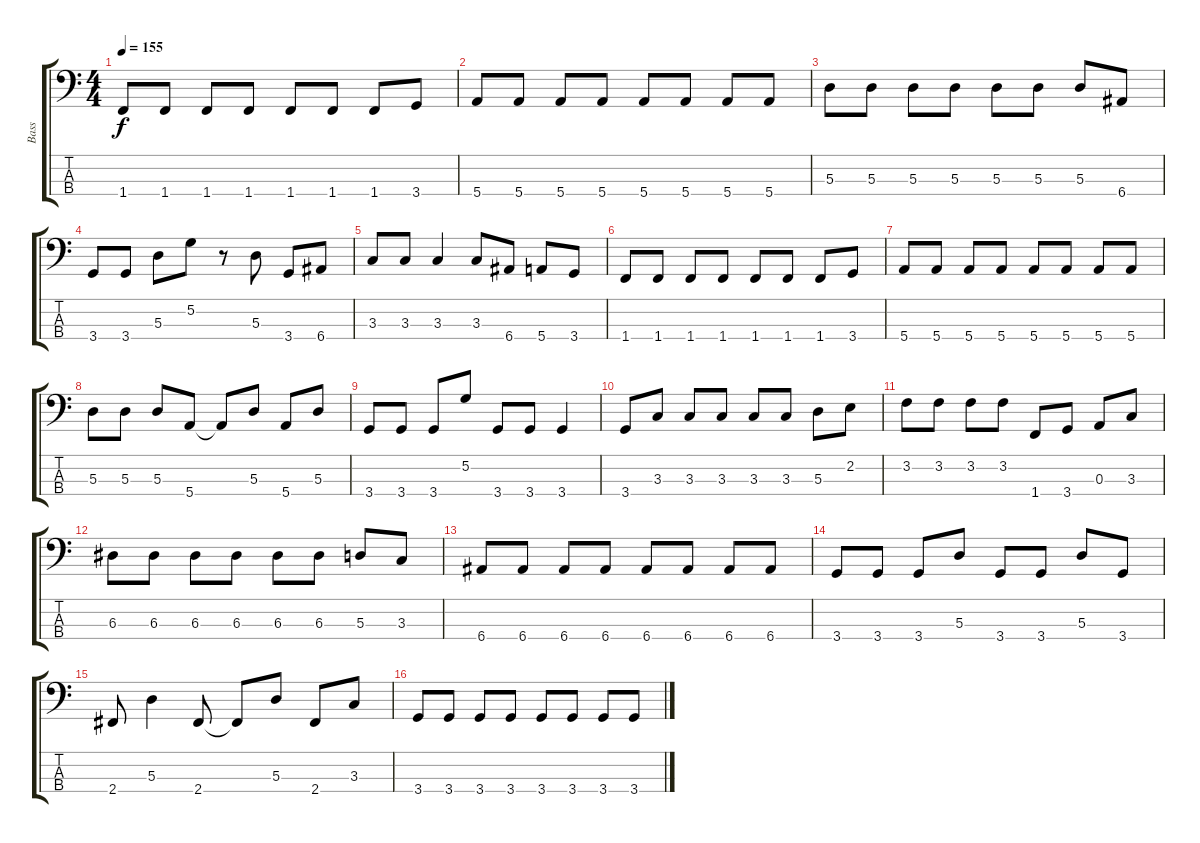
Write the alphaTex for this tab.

\track ("Bass" "Bass") {instrument acousticbass}
\staff {score tabs}
\tuning (G2 D2 A1 E1) {hide}
\ts (4 4)
\tempo 155
\clef f4
\ks c
1.4.8{dy f} 1.4.8 1.4.8 1.4.8 1.4.8 1.4.8 1.4.8 3.4.8 |
5.4.8 5.4.8 5.4.8 5.4.8 5.4.8 5.4.8 5.4.8 5.4.8 |
5.3.8 5.3.8 5.3.8 5.3.8 5.3.8 5.3.8 5.3.8 6.4.8 |
3.4.8 3.4.8 5.3.8 5.2.8 r.8 5.3.8 3.4.8 6.4.8 |
3.3.8 3.3.8 3.3.4 3.3.8 6.4.8 5.4.8 3.4.8 |
1.4.8 1.4.8 1.4.8 1.4.8 1.4.8 1.4.8 1.4.8 3.4.8 |
5.4.8 5.4.8 5.4.8 5.4.8 5.4.8 5.4.8 5.4.8 5.4.8 |
5.3.8 5.3.8 5.3.8 5.4.8 5.4{t}.8 5.3.8 5.4.8 5.3.8 |
3.4.8 3.4.8 3.4.8 5.2.8 3.4.8 3.4.8 3.4.4 |
3.4.8 3.3.8 3.3.8 3.3.8 3.3.8 3.3.8 5.3.8 2.2.8 |
3.2.8 3.2.8 3.2.8 3.2.8 1.4.8 3.4.8 0.3.8 3.3.8 |
6.3.8 6.3.8 6.3.8 6.3.8 6.3.8 6.3.8 5.3.8 3.3.8 |
6.4.8 6.4.8 6.4.8 6.4.8 6.4.8 6.4.8 6.4.8 6.4.8 |
3.4.8 3.4.8 3.4.8 5.3.8 3.4.8 3.4.8 5.3.8 3.4.8 |
2.4.8 5.3.4 2.4.8 2.4{t}.8 5.3.8 2.4.8 3.3.8 |
3.4.8 3.4.8 3.4.8 3.4.8 3.4.8 3.4.8 3.4.8 3.4.8
